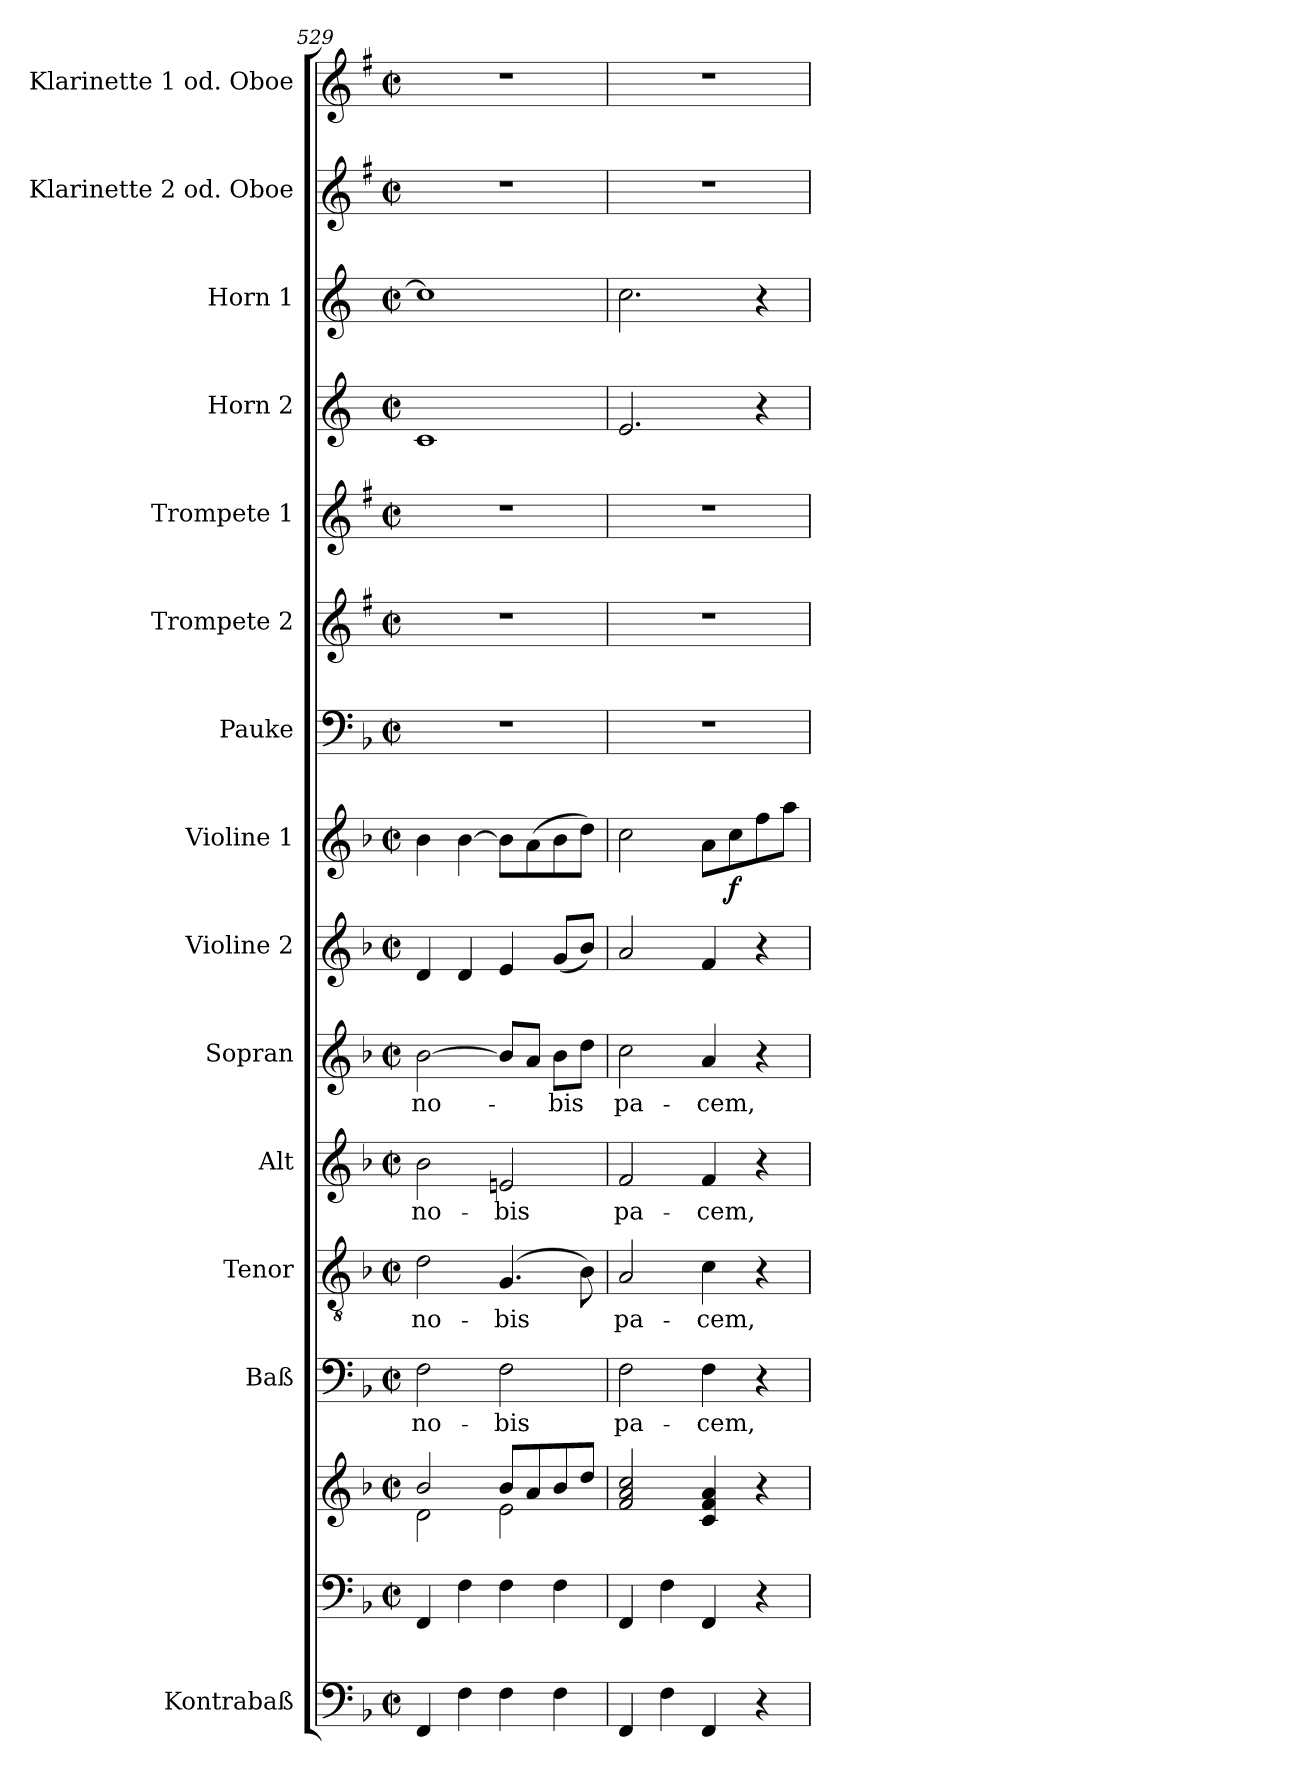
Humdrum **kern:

**kern	**kern	**kern	**kern	**text	**kern	**text	**kern	**text	**kern	**text	**kern	**kern	**dynam	**kern	**kern	**kern	**kern	**kern	**kern	**kern
*part15	*part14	*part14	*part13	*part13	*part12	*part12	*part11	*part11	*part10	*part10	*part9	*part8	*part8	*part7	*part6	*part5	*part4	*part3	*part2	*part1
*staff16	*staff15	*staff14	*staff13	*staff13	*staff12	*staff12	*staff11	*staff11	*staff10	*staff10	*staff9	*staff8	*staff8	*staff7	*staff6	*staff5	*staff4	*staff3	*staff2	*staff1
*I"Kontrabaß	*	*	*I"Baß	*	*I"Tenor	*	*I"Alt	*	*I"Sopran	*	*I"Violine 2	*I"Violine 1	*	*I"Pauke	*I"Trompete 2	*I"Trompete 1	*I"Horn 2	*I"Horn 1	*I"Klarinette 2 od. Oboe	*I"Klarinette 1 od. Oboe
*	*	*	*	*	*	*	*	*	*	*	*	*	*	*	*I'Tpt	*I'Tpt	*I'Hn	*I'Hn	*	*
*clefF4	*clefF4	*clefG2	*clefF4	*	*clefGv2	*	*clefG2	*	*clefG2	*	*clefG2	*clefG2	*	*clefF4	*clefG2	*clefG2	*clefG2	*clefG2	*clefG2	*clefG2
*ITrd7c12	*	*	*	*	*	*	*	*	*	*	*	*	*	*	*ITrd1c2	*ITrd1c2	*ITrd4c7	*ITrd4c7	*ITrd1c2	*ITrd1c2
*k[b-]	*k[b-]	*k[b-]	*k[b-]	*	*k[b-]	*	*k[b-]	*	*k[b-]	*	*k[b-]	*k[b-]	*	*k[b-]	*k[b-]	*k[b-]	*k[b-]	*k[b-]	*k[b-]	*k[b-]
*F:	*F:	*F:	*F:	*	*F:	*	*F:	*	*F:	*	*F:	*F:	*	*F:	*F:	*F:	*F:	*F:	*F:	*F:
*M2/2	*M2/2	*M2/2	*M2/2	*	*M2/2	*	*M2/2	*	*M2/2	*	*M2/2	*M2/2	*	*M2/2	*M2/2	*M2/2	*M2/2	*M2/2	*M2/2	*M2/2
*met(c|)	*met(c|)	*met(c|)	*met(c|)	*	*met(c|)	*	*met(c|)	*	*met(c|)	*	*met(c|)	*met(c|)	*	*met(c|)	*met(c|)	*met(c|)	*met(c|)	*met(c|)	*met(c|)	*met(c|)
=529	=529	=529	=529	=529	=529	=529	=529	=529	=529	=529	=529	=529	=529	=529	=529	=529	=529	=529	=529	=529
*	*	*^	*	*	*	*	*	*	*	*	*	*	*	*	*	*	*	*	*	*
!	!	!	!	!	!LO:LY:b	!	!LO:LY:b	!	!LO:LY:b	!	!LO:LY:b	!	!	!	!	!	!	!	!	!	!
4FFF/	4FF/	2b-/	2d\	2F\	no-	2d\	no-	2b-\	no-	[2b-\	no-	4d/	4b-\	.	1r	1r	1r	1F	1f]	1r	1r
4FF\	4F\	.	.	.	.	.	.	.	.	.	.	4d/	[4b-\	.	.	.	.	.	.	.	.
!	!	!	!	!	!LO:LY:b	!	!LO:LY:b	!	!LO:LY:b	!	!	!	!	!	!	!	!	!	!	!	!
4FF\	4F\	8b-/L	2e\	2F\	-bis	(4.G/	-bis	2en/	-bis	8b-/L]	.	4e/	8b-\L]	.	.	.	.	.	.	.	.
.	.	8a/	.	.	.	.	.	.	.	8a/J	.	.	(>8a\	.	.	.	.	.	.	.	.
!	!	!	!	!	!	!	!	!	!	!	!LO:LY:b	!	!	!	!	!	!	!	!	!	!
4FF\	4F\	8b-/	.	.	.	.	.	.	.	8b-\L	-bis	(<8g/L	8b-\	.	.	.	.	.	.	.	.
.	.	8dd/J	.	.	.	8B-\)	.	.	.	8dd\J	.	8b-/J)	8dd\J)	.	.	.	.	.	.	.	.
*	*	*v	*v	*	*	*	*	*	*	*	*	*	*	*	*	*	*	*	*	*	*
!!LO:PB:g=z
=530	=530	=530	=530	=530	=530	=530	=530	=530	=530	=530	=530	=530	=530	=530	=530	=530	=530	=530	=530	=530
!	!	!	!	!LO:LY:b	!	!LO:LY:b	!	!LO:LY:b	!	!LO:LY:b	!	!	!	!	!	!	!	!	!	!
4FFF/	4FF/	2f/ 2a/ 2cc/	2F\	pa-	2A/	pa-	2f/	pa-	2cc\	pa-	2a/	2cc\	.	1r	1r	1r	2.A/	2.f\	1r	1r
4FF\	4F\	.	.	.	.	.	.	.	.	.	.	.	.	.	.	.	.	.	.	.
!	!	!	!	!LO:LY:b	!	!LO:LY:b	!	!LO:LY:b	!	!LO:LY:b	!	!	!	!	!	!	!	!	!	!
4FFF/	4FF/	4c/ 4f/ 4a/	4F\	-cem,	4c\	-cem,	4f/	-cem,	4a/	-cem,	4f/	8a\L	.	.	.	.	.	.	.	.
!	!	!	!	!	!	!	!	!	!	!	!	!	!LO:DY:b	!	!	!	!	!	!	!
.	.	.	.	.	.	.	.	.	.	.	.	8cc\	f	.	.	.	.	.	.	.
4r	4r	4r	4r	.	4r	.	4r	.	4r	.	4r	8ff\	.	.	.	.	4r	4r	.	.
.	.	.	.	.	.	.	.	.	.	.	.	8aa\J	.	.	.	.	.	.	.	.
=	=	=	=	=	=	=	=	=	=	=	=	=	=	=	=	=	=	=	=	=
*-	*-	*-	*-	*-	*-	*-	*-	*-	*-	*-	*-	*-	*-	*-	*-	*-	*-	*-	*-	*-
